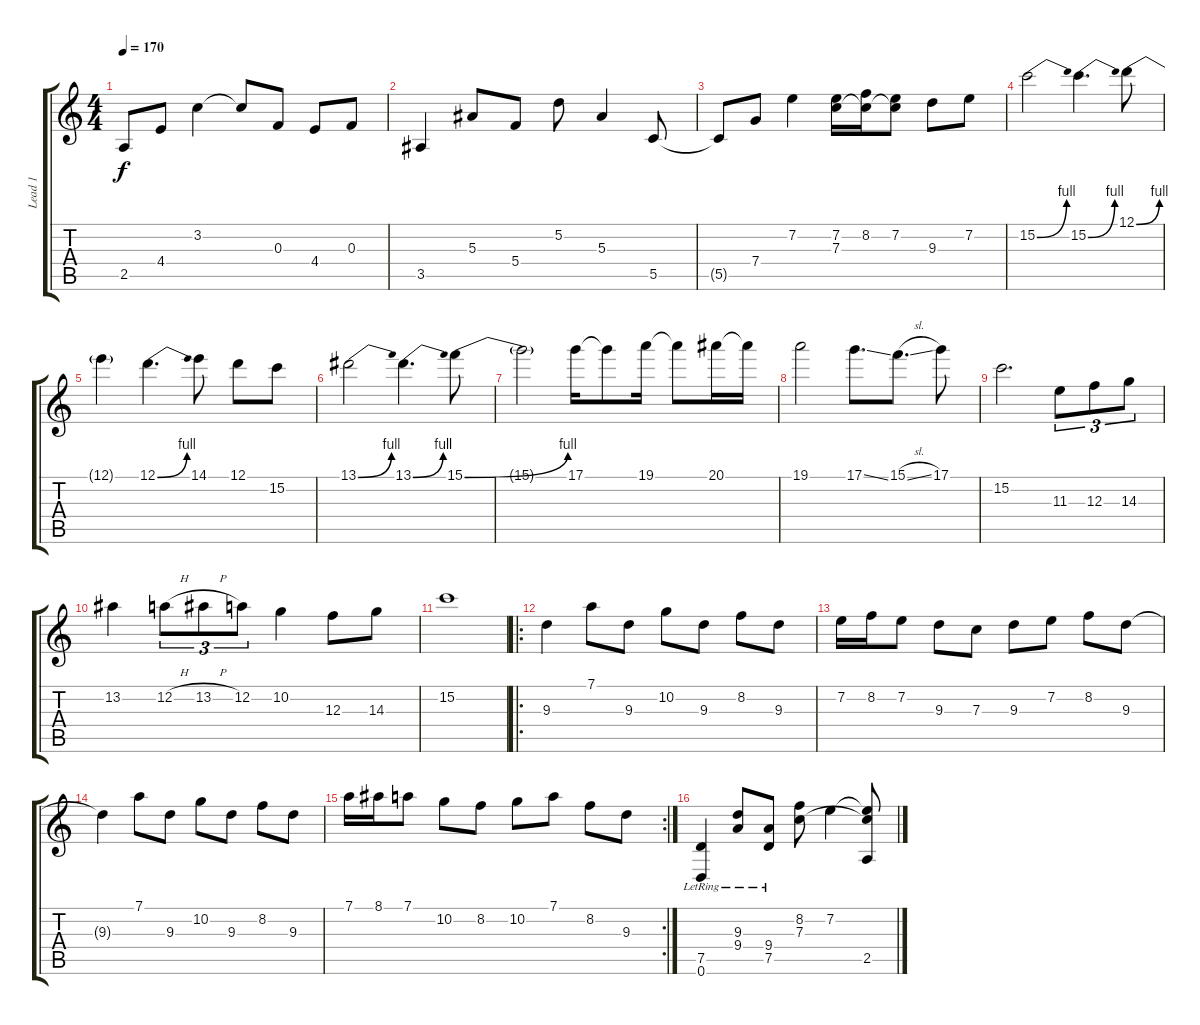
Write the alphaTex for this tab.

\track ("Lead 1" "Lead 1") {instrument distortionguitar}
\staff {score tabs}
\tuning (D4 A3 F3 C3 G2 D2) {hide}
\ts (4 4)
\tempo 170
\clef g2
\ks c
2.5{t}.8{dy f} 4.4.8 3.2.4 3.2{t}.8 0.3.8 4.4.8 0.3.8 |
3.5.4 5.3.8 5.4.8 5.2.8 5.3.4 5.5.8 |
5.5{t}.8 7.4.8 7.2.4 (7.2 7.3).16 (8.2 7.3{t}).16 (7.2 7.3{t}).8 9.3.8 7.2.8 |
15.2{be (bend 0 0 60 4)}.2{volume 14 instrument distortionguitar} 15.2{be (bend 0 0 60 4)}.4{d} 12.1{be (bend 0 0 60 4)}.8 |
12.1{t}.4 12.1{be (bend 0 0 60 4)}.4{d} 14.1.8 12.1.8 15.2.8 |
13.1{be (bend 0 0 60 4)}.2 13.1{be (bend 0 0 60 4)}.4{d} 15.1{be (bend 0 0 60 4)}.8 |
15.1{t}.2 17.1.16 17.1{t}.8 19.1.16 19.1{t}.8 20.1.16 20.1{t}.16 |
19.1.2 17.1{ss}.8{d} 15.1{sl}.8{d} 17.1.8 |
15.2.2{d} 11.3.8{tu (3 2)} 12.3.8{tu (3 2)} 14.3.8{tu (3 2)} |
13.2.4 12.2{h}.8{tu (3 2)} 13.2{h}.8{tu (3 2)} 12.2.8{tu (3 2)} 10.2.4 12.3.8 14.3.8 |
15.2.1 |
\ro
9.3.4 7.1.8 9.3.8 10.2.8 9.3.8 8.2.8 9.3.8 |
7.2.16 8.2.16 7.2.8 9.3.8 7.3.8 9.3.8 7.2.8 8.2.8 9.3.8 |
9.3{t}.4 7.1.8 9.3.8 10.2.8 9.3.8 8.2.8 9.3.8 |
\rc 2
7.1.16 8.1.16 7.1.8 10.2.8 8.2.8 10.2.8 7.1.8 8.2.8 9.3.8 |
(7.5 0.6{lr}).4{volume 16 instrument electricguitarjazz} (9.3{lr} 9.4).8 (9.4{lr} 7.5).8 (8.2 7.3).8 7.2.4 (7.2{t} 7.3{t} 2.5).8
